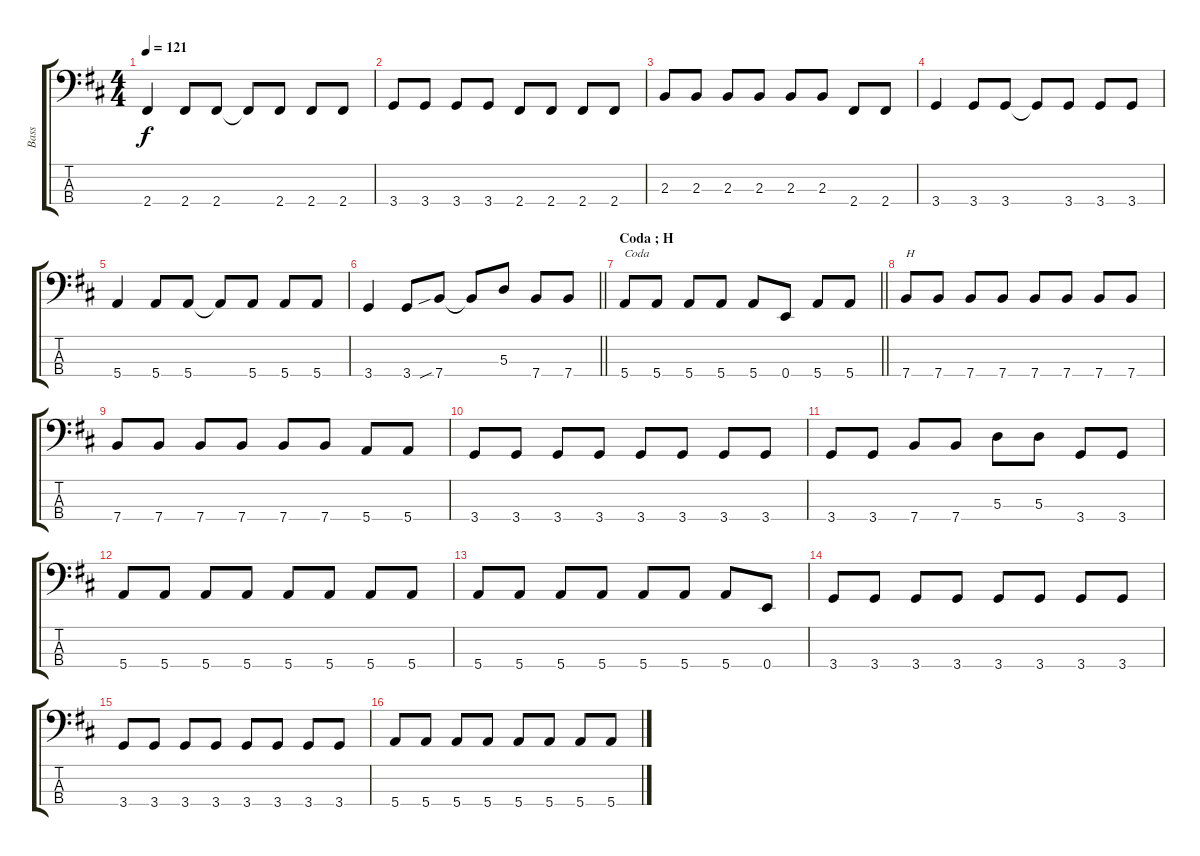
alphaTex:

\track ("Bass" "Bass") {instrument electricbasspick}
\staff {score tabs}
\tuning (G2 D2 A1 E1) {hide}
\ts (4 4)
\tempo 121
\clef f4
\ks d
2.4.4{dy f} 2.4.8 2.4.8 2.4{t}.8 2.4.8 2.4.8 2.4.8 |
3.4.8 3.4.8 3.4.8 3.4.8 2.4.8 2.4.8 2.4.8 2.4.8 |
2.3.8 2.3.8 2.3.8 2.3.8 2.3.8 2.3.8 2.4.8 2.4.8 |
3.4.4 3.4.8 3.4.8 3.4{t}.8 3.4.8 3.4.8 3.4.8 |
5.4.4 5.4.8 5.4.8 5.4{t}.8 5.4.8 5.4.8 5.4.8 |
\barLineRight lightlight
3.4.4 3.4.8 7.4{sib}.8 7.4{t}.8 5.3.8 7.4.8 7.4.8 |
\section ("" "Coda ; H")
\barLineRight lightlight
5.4.8{txt "Coda"} 5.4.8 5.4.8 5.4.8 5.4.8 0.4.8 5.4.8 5.4.8 |
7.4.8{txt "H"} 7.4.8 7.4.8 7.4.8 7.4.8 7.4.8 7.4.8 7.4.8 |
7.4.8 7.4.8 7.4.8 7.4.8 7.4.8 7.4.8 5.4.8 5.4.8 |
3.4.8 3.4.8 3.4.8 3.4.8 3.4.8 3.4.8 3.4.8 3.4.8 |
3.4.8 3.4.8 7.4.8 7.4.8 5.3.8 5.3.8 3.4.8 3.4.8 |
5.4.8 5.4.8 5.4.8 5.4.8 5.4.8 5.4.8 5.4.8 5.4.8 |
5.4.8 5.4.8 5.4.8 5.4.8 5.4.8 5.4.8 5.4.8 0.4.8 |
3.4.8 3.4.8 3.4.8 3.4.8 3.4.8 3.4.8 3.4.8 3.4.8 |
3.4.8 3.4.8 3.4.8 3.4.8 3.4.8 3.4.8 3.4.8 3.4.8 |
5.4.8 5.4.8 5.4.8 5.4.8 5.4.8 5.4.8 5.4.8 5.4.8
